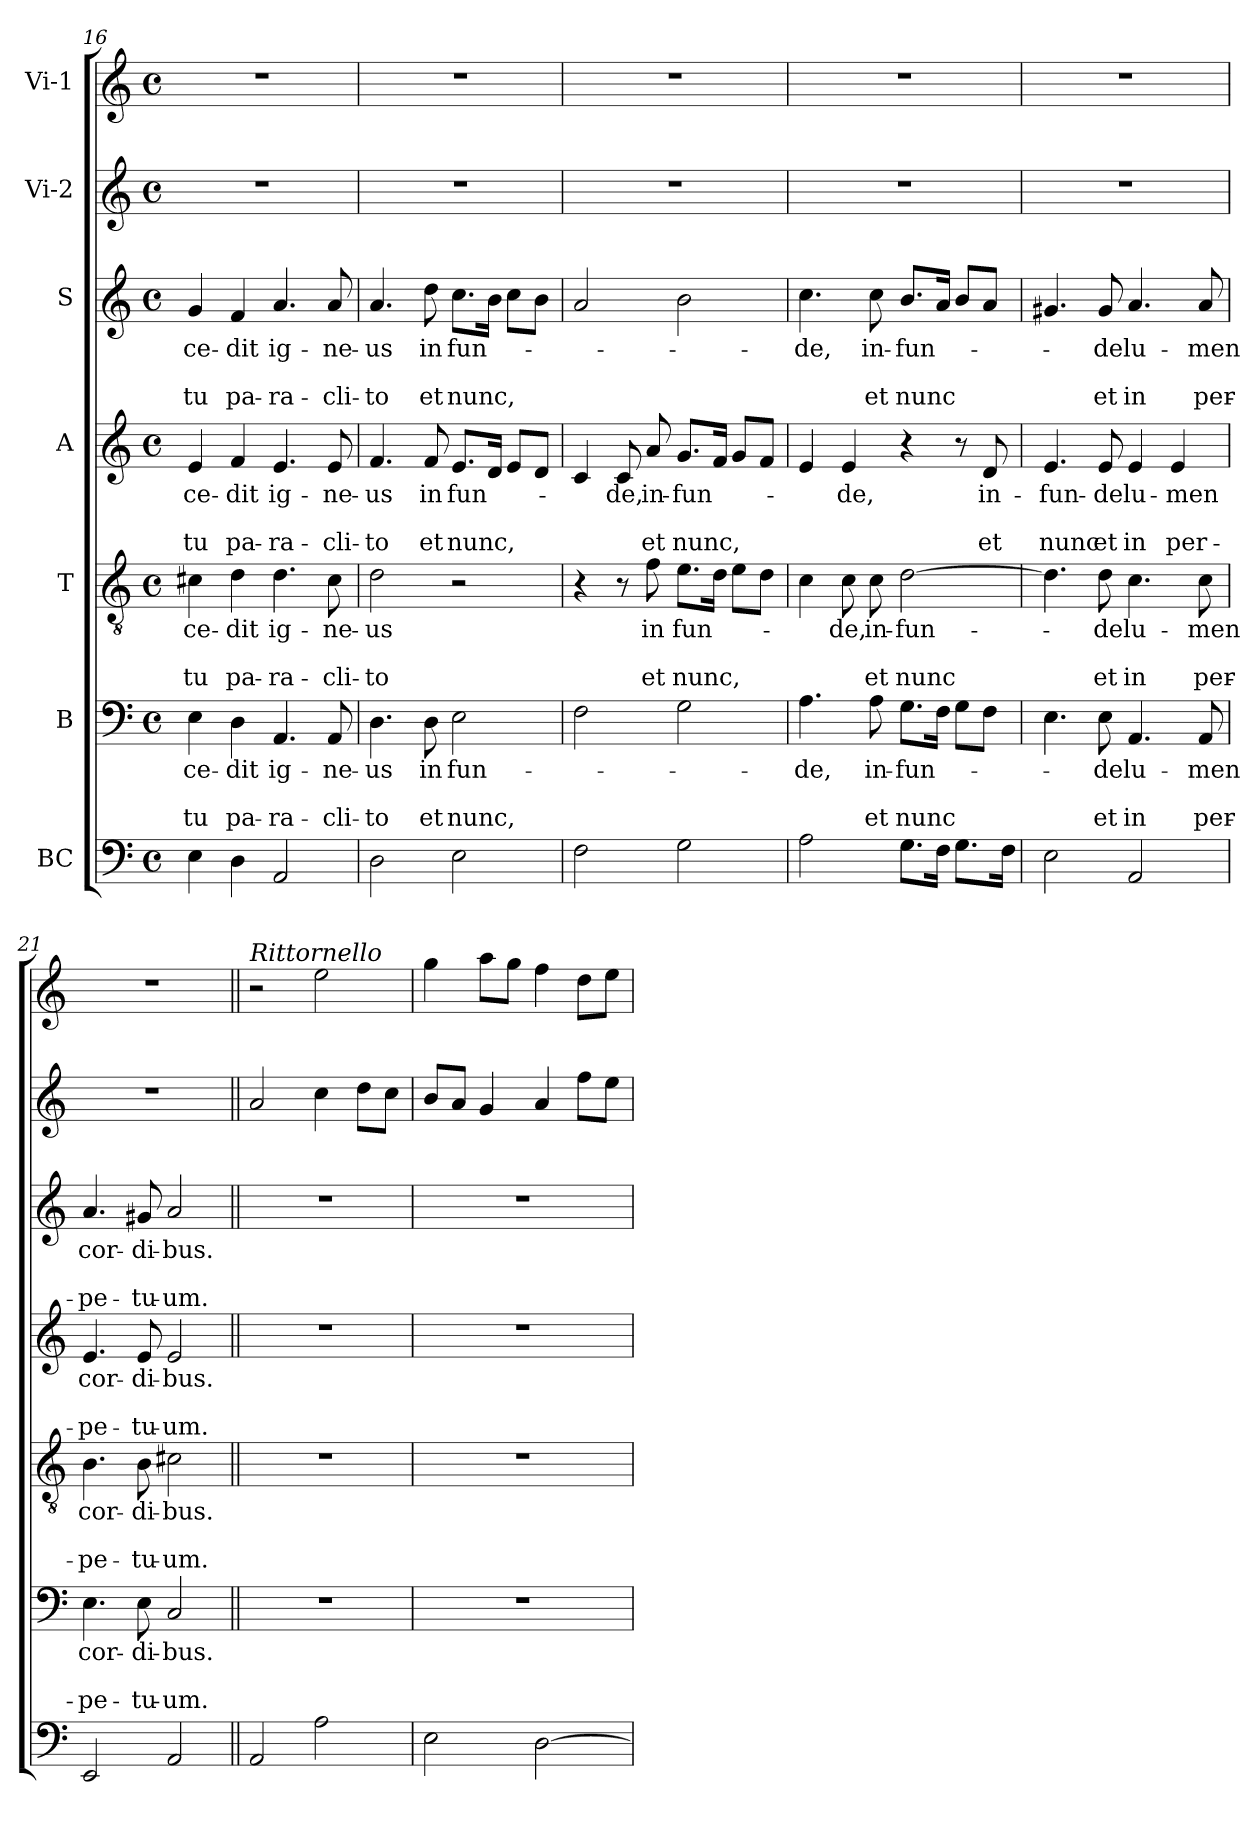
**kern	**kern	**text	**text	**text	**kern	**text	**text	**text	**kern	**text	**text	**text	**kern	**text	**text	**text	**kern	**kern
*part7	*part6	*part6	*part6	*part6	*part5	*part5	*part5	*part5	*part4	*part4	*part4	*part4	*part3	*part3	*part3	*part3	*part2	*part1
*staff7	*staff6	*staff6	*staff6	*staff6	*staff5	*staff5	*staff5	*staff5	*staff4	*staff4	*staff4	*staff4	*staff3	*staff3	*staff3	*staff3	*staff2	*staff1
*I"BC	*I"B	*	*	*	*I"T	*	*	*	*I"A	*	*	*	*I"S	*	*	*	*I"Vi-2	*I"Vi-1
*clefF4	*clefF4	*	*	*	*clefGv2	*	*	*	*clefG2	*	*	*	*clefG2	*	*	*	*clefG2	*clefG2
*k[]	*k[]	*	*	*	*k[]	*	*	*	*k[]	*	*	*	*k[]	*	*	*	*k[]	*k[]
*C:	*C:	*	*	*	*C:	*	*	*	*C:	*	*	*	*C:	*	*	*	*C:	*C:
*M4/4	*M4/4	*	*	*	*M4/4	*	*	*	*M4/4	*	*	*	*M4/4	*	*	*	*M4/4	*M4/4
*met(c)	*met(c)	*	*	*	*met(c)	*	*	*	*met(c)	*	*	*	*met(c)	*	*	*	*met(c)	*met(c)
=16	=16	=16	=16	=16	=16	=16	=16	=16	=16	=16	=16	=16	=16	=16	=16	=16	=16	=16
!	!	!LO:LY:b	!	!LO:LY:b	!	!LO:LY:b	!	!LO:LY:b	!	!LO:LY:b	!	!LO:LY:b	!	!LO:LY:b	!	!LO:LY:b	!	!
4E\	4E\	-ce-	.	-tu	4c#X\	-ce-	.	-tu	4e/	-ce-	.	-tu	4g/	-ce-	.	-tu	1r	1r
!	!	!LO:LY:b	!	!LO:LY:b	!	!LO:LY:b	!	!LO:LY:b	!	!LO:LY:b	!	!LO:LY:b	!	!LO:LY:b	!	!LO:LY:b	!	!
4D\	4D\	-dit	.	pa-	4d\	-dit	.	pa-	4f/	-dit	.	pa-	4f/	-dit	.	pa-	.	.
!	!	!LO:LY:b	!	!LO:LY:b	!	!LO:LY:b	!	!LO:LY:b	!	!LO:LY:b	!	!LO:LY:b	!	!LO:LY:b	!	!LO:LY:b	!	!
2AA/	4.AA/	ig-	.	-ra-	4.d\	ig-	.	-ra-	4.e/	ig-	.	-ra-	4.a/	ig-	.	-ra-	.	.
!	!	!LO:LY:b	!	!LO:LY:b	!	!LO:LY:b	!	!LO:LY:b	!	!LO:LY:b	!	!LO:LY:b	!	!LO:LY:b	!	!LO:LY:b	!	!
.	8AA/	-ne-	.	-cli-	8c#\	-ne-	.	-cli-	8e/	-ne-	.	-cli-	8a/	-ne-	.	-cli-	.	.
=17	=17	=17	=17	=17	=17	=17	=17	=17	=17	=17	=17	=17	=17	=17	=17	=17	=17	=17
!	!	!LO:LY:b	!	!LO:LY:b	!	!LO:LY:b	!	!LO:LY:b	!	!LO:LY:b	!	!LO:LY:b	!	!LO:LY:b	!	!LO:LY:b	!	!
2D\	4.D\	-us	.	-to	2d\	-us	.	-to	4.f/	-us	.	-to	4.a/	-us	.	-to	1r	1r
!	!	!LO:LY:b	!	!LO:LY:b	!	!	!	!	!	!LO:LY:b	!	!LO:LY:b	!	!LO:LY:b	!	!LO:LY:b	!	!
.	8D\	in	.	et	.	.	.	.	8f/	in	.	et	8dd\	in	.	et	.	.
!	!	!LO:LY:b	!	!LO:LY:b	!	!	!	!	!	!LO:LY:b	!	!LO:LY:b	!	!LO:LY:b	!	!LO:LY:b	!	!
2E\	2E\	fun-	.	nunc,	2r	.	.	.	8.e/L	fun-	.	nunc,	8.cc\L	fun-	.	nunc,	.	.
.	.	.	.	.	.	.	.	.	16d/Jk	.	.	.	16b\Jk	.	.	.	.	.
.	.	.	.	.	.	.	.	.	8e/L	.	.	.	8cc\L	.	.	.	.	.
.	.	.	.	.	.	.	.	.	8d/J	.	.	.	8b\J	.	.	.	.	.
=18	=18	=18	=18	=18	=18	=18	=18	=18	=18	=18	=18	=18	=18	=18	=18	=18	=18	=18
2F\	2F\	.	.	.	4r	.	.	.	4c/	.	.	.	2a/	.	.	.	1r	1r
!	!	!	!	!	!	!	!	!	!	!LO:LY:b	!	!	!	!	!	!	!	!
.	.	.	.	.	8r	.	.	.	8c/	-de,	.	.	.	.	.	.	.	.
!	!	!	!	!	!	!LO:LY:b	!	!LO:LY:b	!	!LO:LY:b	!	!LO:LY:b	!	!	!	!	!	!
.	.	.	.	.	8f\	in	.	et	8a/	in-	.	et	.	.	.	.	.	.
!	!	!	!	!	!	!LO:LY:b	!	!LO:LY:b	!	!LO:LY:b	!	!LO:LY:b	!	!	!	!	!	!
2G\	2G\	.	.	.	8.e\L	fun-	.	nunc,	8.g/L	-fun-	.	nunc,	2b\	.	.	.	.	.
.	.	.	.	.	16d\Jk	.	.	.	16f/Jk	.	.	.	.	.	.	.	.	.
.	.	.	.	.	8e\L	.	.	.	8g/L	.	.	.	.	.	.	.	.	.
.	.	.	.	.	8d\J	.	.	.	8f/J	.	.	.	.	.	.	.	.	.
=19	=19	=19	=19	=19	=19	=19	=19	=19	=19	=19	=19	=19	=19	=19	=19	=19	=19	=19
!	!	!LO:LY:b	!	!	!	!	!	!	!	!	!	!	!	!LO:LY:b	!	!	!	!
2A\	4.A\	-de,	.	.	4c\	.	.	.	4e/	.	.	.	4.cc\	-de,	.	.	1r	1r
!	!	!	!	!	!	!LO:LY:b	!	!	!	!LO:LY:b	!	!	!	!	!	!	!	!
.	.	.	.	.	8c\	-de,	.	.	4e/	-de,	.	.	.	.	.	.	.	.
!	!	!LO:LY:b	!	!LO:LY:b	!	!LO:LY:b	!	!LO:LY:b	!	!	!	!	!	!LO:LY:b	!	!LO:LY:b	!	!
.	8A\	in-	.	et	8c\	in-	.	et	.	.	.	.	8cc\	in-	.	et	.	.
!	!	!LO:LY:b	!	!LO:LY:b	!	!LO:LY:b	!	!LO:LY:b	!	!	!	!	!	!LO:LY:b	!	!LO:LY:b	!	!
8.G\L	8.G\L	-fun-	.	nunc	[2d\	-fun-	.	nunc	4r	.	.	.	8.b/L	-fun-	.	nunc	.	.
16F\Jk	16F\Jk	.	.	.	.	.	.	.	.	.	.	.	16a/Jk	.	.	.	.	.
8.G\L	8G\L	.	.	.	.	.	.	.	8r	.	.	.	8b/L	.	.	.	.	.
!	!	!	!	!	!	!	!	!	!	!LO:LY:b	!	!LO:LY:b	!	!	!	!	!	!
.	8F\J	.	.	.	.	.	.	.	8d/	in-	.	et	8a/J	.	.	.	.	.
16F\Jk	.	.	.	.	.	.	.	.	.	.	.	.	.	.	.	.	.	.
=20	=20	=20	=20	=20	=20	=20	=20	=20	=20	=20	=20	=20	=20	=20	=20	=20	=20	=20
!	!	!	!	!	!	!	!	!	!	!LO:LY:b	!	!LO:LY:b	!	!	!	!	!	!
2E\	4.E\	.	.	.	4.d\]	.	.	.	4.e/	-fun-	.	nunc	4.g#X/	.	.	.	1r	1r
!	!	!LO:LY:b	!	!LO:LY:b	!	!LO:LY:b	!	!LO:LY:b	!	!LO:LY:b	!	!LO:LY:b	!	!LO:LY:b	!	!LO:LY:b	!	!
.	8E\	-de	.	et	8d\	-de	.	et	8e/	-de	.	et	8g#/	-de	.	et	.	.
!	!	!LO:LY:b	!	!LO:LY:b	!	!LO:LY:b	!	!LO:LY:b	!	!LO:LY:b	!	!LO:LY:b	!	!LO:LY:b	!	!LO:LY:b	!	!
2AA/	4.AA/	lu-	.	in	4.c\	lu-	.	in	4e/	lu-	.	in	4.a/	lu-	.	in	.	.
!	!	!	!	!	!	!	!	!	!	!LO:LY:b	!	!LO:LY:b	!	!	!	!	!	!
.	.	.	.	.	.	.	.	.	4e/	-men	.	per-	.	.	.	.	.	.
!	!	!LO:LY:b	!	!LO:LY:b	!	!LO:LY:b	!	!LO:LY:b	!	!	!	!	!	!LO:LY:b	!	!LO:LY:b	!	!
.	8AA/	-men	.	per-	8c\	-men	.	per-	.	.	.	.	8a/	-men	.	per-	.	.
=21	=21	=21	=21	=21	=21	=21	=21	=21	=21	=21	=21	=21	=21	=21	=21	=21	=21	=21
!	!	!LO:LY:b	!	!LO:LY:b	!	!LO:LY:b	!	!LO:LY:b	!	!LO:LY:b	!	!LO:LY:b	!	!LO:LY:b	!	!LO:LY:b	!	!
2EE/	4.E\	cor-	.	-pe-	4.B\	cor-	.	-pe-	4.e/	cor-	.	-pe-	4.a/	cor-	.	-pe-	1r	1r
!	!	!LO:LY:b	!	!LO:LY:b	!	!LO:LY:b	!	!LO:LY:b	!	!LO:LY:b	!	!LO:LY:b	!	!LO:LY:b	!	!LO:LY:b	!	!
.	8E\	-di-	.	-tu-	8B\	-di-	.	-tu-	8e/	-di-	.	-tu-	8g#X/	-di-	.	-tu-	.	.
!	!	!LO:LY:b	!	!LO:LY:b	!	!LO:LY:b	!	!LO:LY:b	!	!LO:LY:b	!	!LO:LY:b	!	!LO:LY:b	!	!LO:LY:b	!	!
2AA/	2C/	-bus.	.	-um.	2c#X\	-bus.	.	-um.	2e/	-bus.	.	-um.	2a/	-bus.	.	-um.	.	.
!!LO:PB:g=z
=22||	=22||	=22||	=22||	=22||	=22||	=22||	=22||	=22||	=22||	=22||	=22||	=22||	=22||	=22||	=22||	=22||	=22||	=22||
!	!	!	!	!	!	!	!	!	!	!	!	!	!	!	!	!	!	!LO:TX:a:i:t=Rittornello
2AA/	1r	.	.	.	1r	.	.	.	1r	.	.	.	1r	.	.	.	2a/	2r
2A\	.	.	.	.	.	.	.	.	.	.	.	.	.	.	.	.	4cc\	2ee\
.	.	.	.	.	.	.	.	.	.	.	.	.	.	.	.	.	8dd\L	.
.	.	.	.	.	.	.	.	.	.	.	.	.	.	.	.	.	8cc\J	.
=23	=23	=23	=23	=23	=23	=23	=23	=23	=23	=23	=23	=23	=23	=23	=23	=23	=23	=23
2E\	1r	.	.	.	1r	.	.	.	1r	.	.	.	1r	.	.	.	8b/L	4gg\
.	.	.	.	.	.	.	.	.	.	.	.	.	.	.	.	.	8a/J	.
.	.	.	.	.	.	.	.	.	.	.	.	.	.	.	.	.	4g/	8aa\L
.	.	.	.	.	.	.	.	.	.	.	.	.	.	.	.	.	.	8gg\J
[2D\	.	.	.	.	.	.	.	.	.	.	.	.	.	.	.	.	4a/	4ff\
.	.	.	.	.	.	.	.	.	.	.	.	.	.	.	.	.	8ff\L	8dd\L
.	.	.	.	.	.	.	.	.	.	.	.	.	.	.	.	.	8ee\J	8ee\J
=	=	=	=	=	=	=	=	=	=	=	=	=	=	=	=	=	=	=
*-	*-	*-	*-	*-	*-	*-	*-	*-	*-	*-	*-	*-	*-	*-	*-	*-	*-	*-
